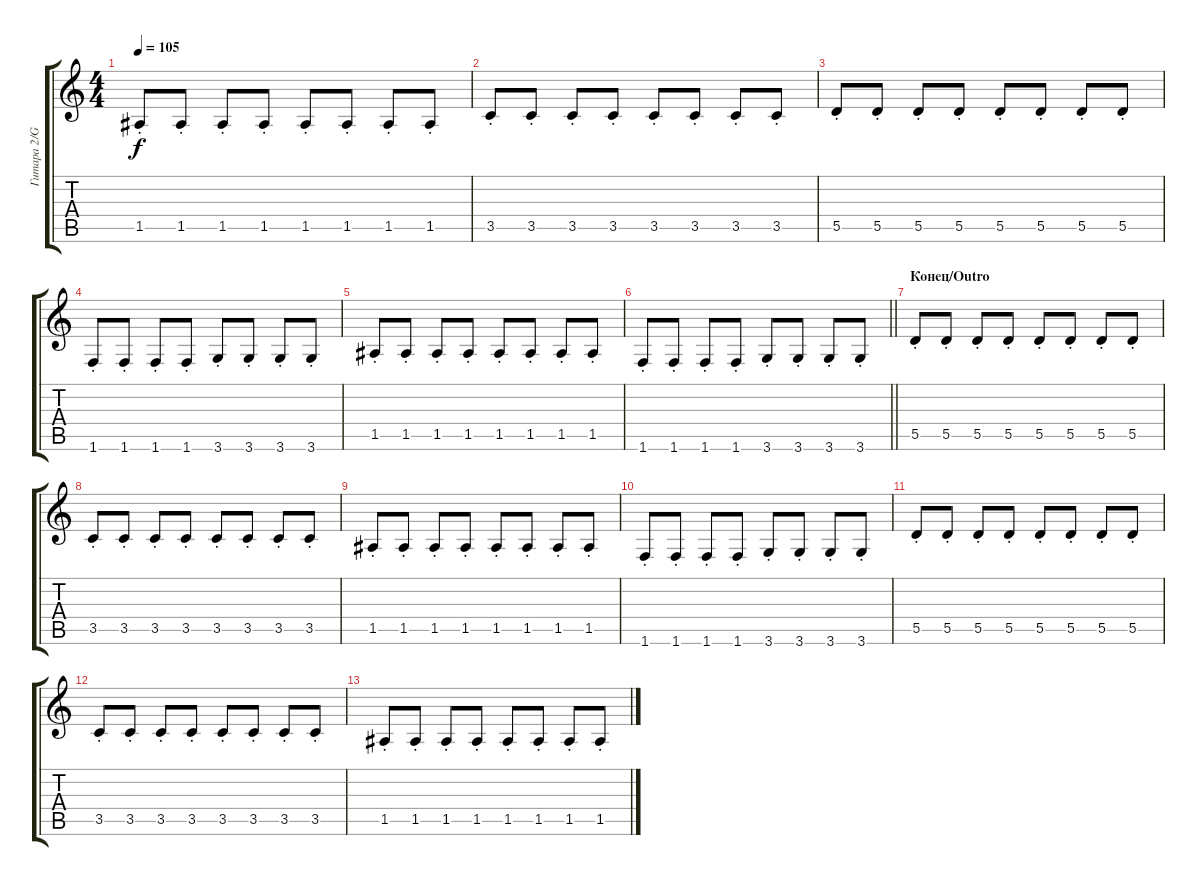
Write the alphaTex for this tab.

\track ("Гитара 2/Guitar 2" "Гитара 2/G") {instrument overdrivenguitar}
\staff {score tabs}
\tuning (E4 B3 G3 D3 A2 E2) {hide}
\ts (4 4)
\tempo 105
\clef g2
\ks c
1.5{st}.8{dy f} 1.5{st}.8 1.5{st}.8 1.5{st}.8 1.5{st}.8 1.5{st}.8 1.5{st}.8 1.5{st}.8 |
3.5{st}.8 3.5{st}.8 3.5{st}.8 3.5{st}.8 3.5{st}.8 3.5{st}.8 3.5{st}.8 3.5{st}.8 |
5.5{st}.8 5.5{st}.8 5.5{st}.8 5.5{st}.8 5.5{st}.8 5.5{st}.8 5.5{st}.8 5.5{st}.8 |
1.6{st}.8 1.6{st}.8 1.6{st}.8 1.6{st}.8 3.6{st}.8 3.6{st}.8 3.6{st}.8 3.6{st}.8 |
1.5{st}.8 1.5{st}.8 1.5{st}.8 1.5{st}.8 1.5{st}.8 1.5{st}.8 1.5{st}.8 1.5{st}.8 |
\barLineRight lightlight
1.6{st}.8 1.6{st}.8 1.6{st}.8 1.6{st}.8 3.6{st}.8 3.6{st}.8 3.6{st}.8 3.6{st}.8 |
\section ("" "Конец/Outro")
5.5{st}.8 5.5{st}.8 5.5{st}.8 5.5{st}.8 5.5{st}.8 5.5{st}.8 5.5{st}.8 5.5{st}.8 |
3.5{st}.8 3.5{st}.8 3.5{st}.8 3.5{st}.8 3.5{st}.8 3.5{st}.8 3.5{st}.8 3.5{st}.8 |
1.5{st}.8 1.5{st}.8 1.5{st}.8 1.5{st}.8 1.5{st}.8 1.5{st}.8 1.5{st}.8 1.5{st}.8 |
1.6{st}.8 1.6{st}.8 1.6{st}.8 1.6{st}.8 3.6{st}.8 3.6{st}.8 3.6{st}.8 3.6{st}.8 |
5.5{st}.8 5.5{st}.8 5.5{st}.8 5.5{st}.8 5.5{st}.8 5.5{st}.8 5.5{st}.8 5.5{st}.8 |
3.5{st}.8 3.5{st}.8 3.5{st}.8 3.5{st}.8 3.5{st}.8 3.5{st}.8 3.5{st}.8 3.5{st}.8 |
1.5{st}.8 1.5{st}.8 1.5{st}.8 1.5{st}.8 1.5{st}.8 1.5{st}.8 1.5{st}.8 1.5{st}.8
